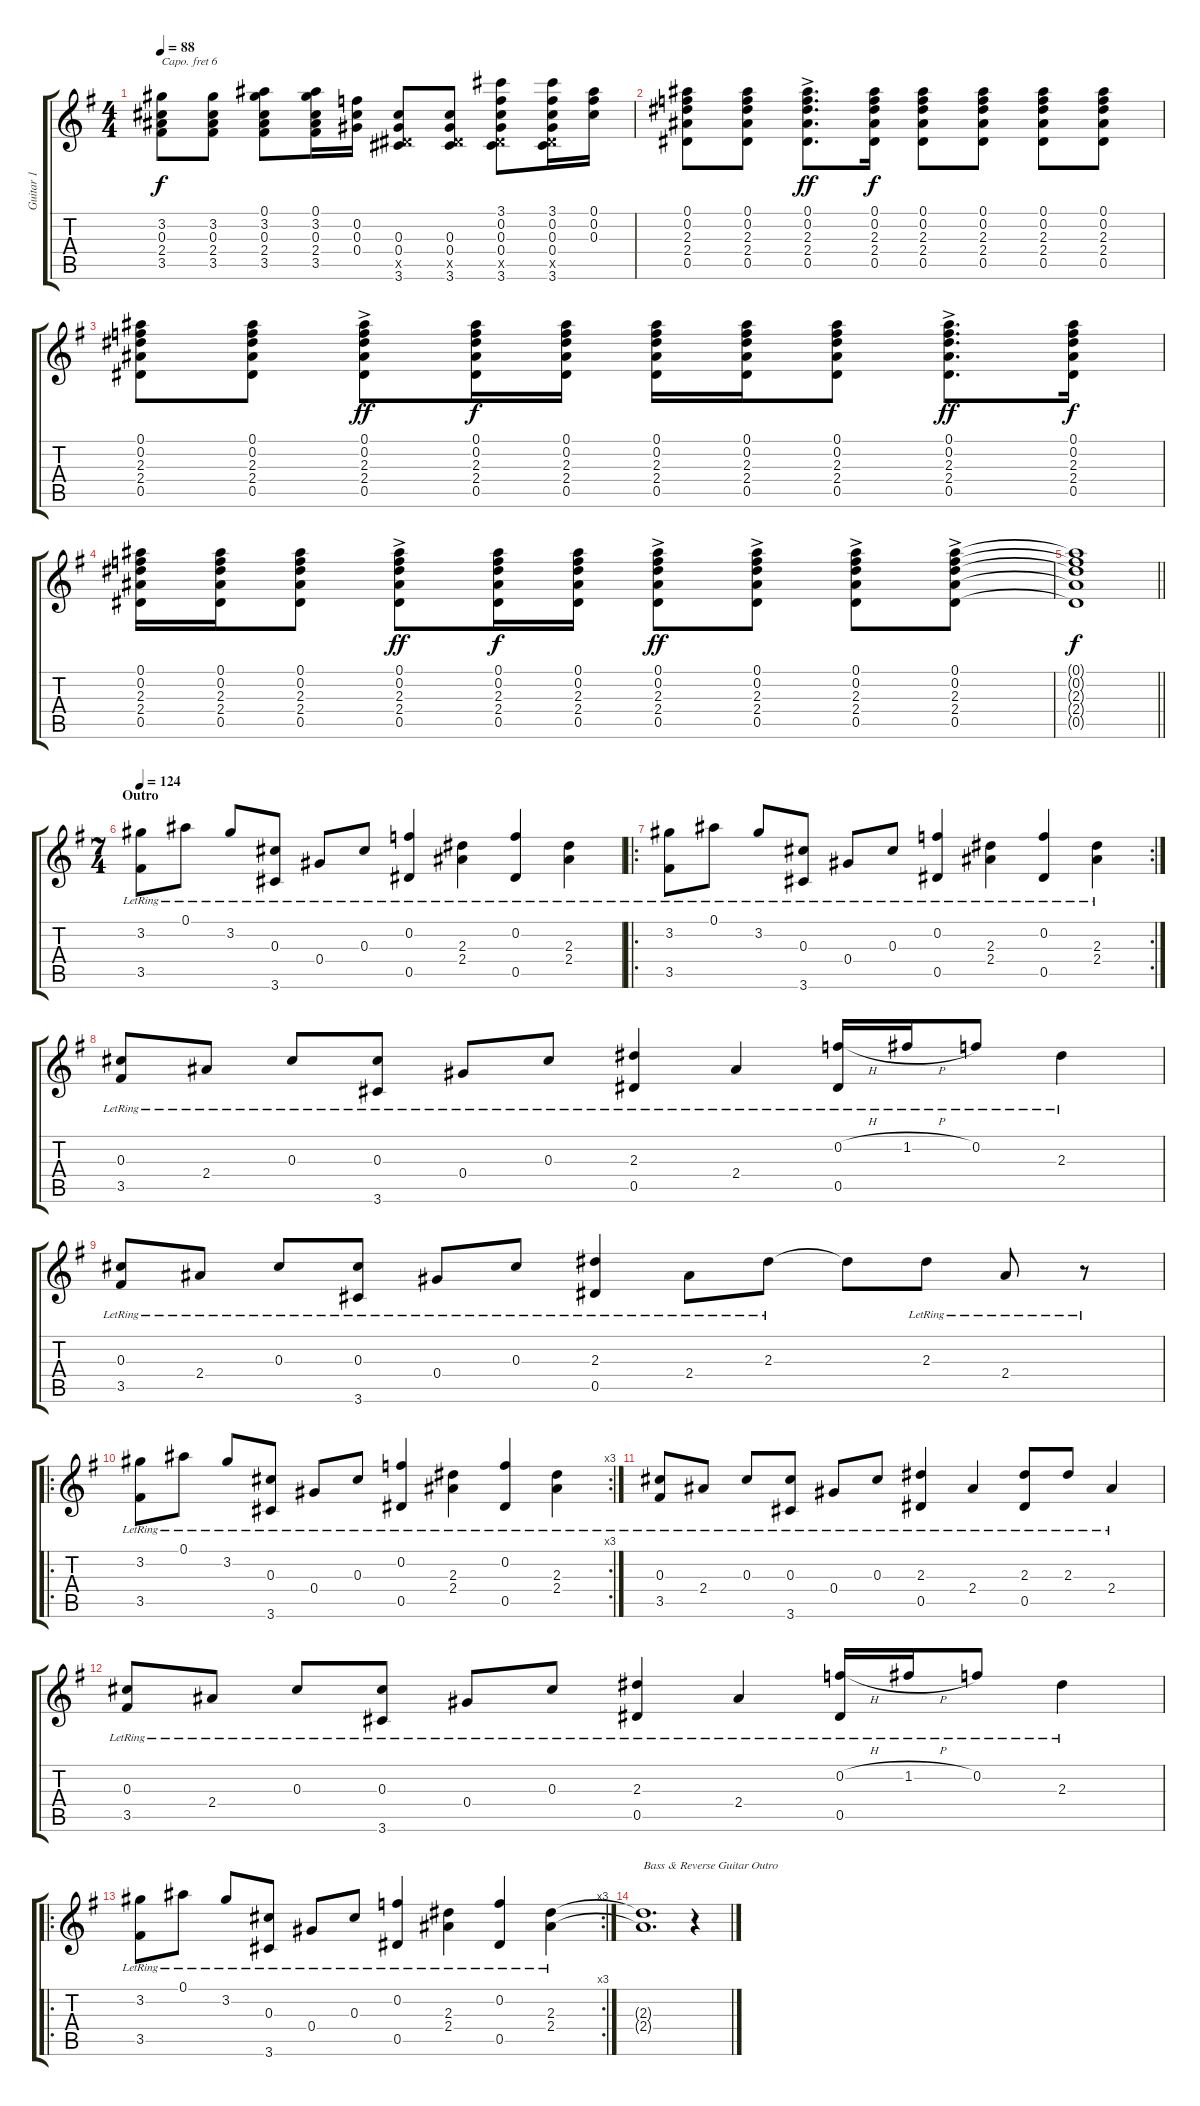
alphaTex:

\track ("Guitar 1" "Guitar 1") {instrument acousticguitarsteel}
\staff {score tabs}
\capo 6
\tuning (E4 B3 G3 D3 A2 E2) {hide}
\ts (4 4)
\tempo 88
\clef g2
\ks g
(3.2 0.3 2.4 3.5).8{dy f} (3.2 0.3 2.4 3.5).8 (0.1 3.2 0.3 2.4 3.5).8 (0.1 3.2 0.3 2.4 3.5).16 (0.2 0.3 0.4).16 (0.3 0.4 0.5{x} 3.6).8 (0.3 0.4 0.5{x} 3.6).8 (3.1 0.2 0.3 0.4 0.5{x} 3.6).8 (3.1 0.2 0.3 0.4 0.5{x} 3.6).16 (0.1 0.2 0.3).16 |
(0.1 0.2 2.3 2.4 0.5).8{volume 13} (0.1 0.2 2.3 2.4 0.5).8 (0.1 0.2{ac} 2.3{ac} 2.4{ac} 0.5{ac}).8{d dy ff} (0.1 0.2 2.3 2.4 0.5).16{dy f} (0.1 0.2 2.3 2.4 0.5).8 (0.1 0.2 2.3 2.4 0.5).8 (0.1 0.2 2.3 2.4 0.5).8 (0.1 0.2 2.3 2.4 0.5).8 |
(0.1 0.2 2.3 2.4 0.5).8 (0.1 0.2 2.3 2.4 0.5).8 (0.1 0.2{ac} 2.3{ac} 2.4{ac} 0.5{ac}).8{dy ff} (0.1 0.2 2.3 2.4 0.5).16{dy f} (0.1 0.2 2.3 2.4 0.5).16 (0.1 0.2 2.3 2.4 0.5).16 (0.1 0.2 2.3 2.4 0.5).16 (0.1 0.2 2.3 2.4 0.5).8 (0.1{ac} 0.2{ac} 2.3{ac} 2.4{ac} 0.5{ac}).8{d dy ff} (0.1 0.2 2.3 2.4 0.5).16{dy f} |
(0.1 0.2 2.3 2.4 0.5).16 (0.1 0.2 2.3 2.4 0.5).16 (0.1 0.2 2.3 2.4 0.5).8 (0.1 0.2{ac} 2.3{ac} 2.4{ac} 0.5{ac}).8{dy ff} (0.1 0.2 2.3 2.4 0.5).16{dy f} (0.1 0.2 2.3 2.4 0.5).16 (0.1 0.2{ac} 2.3{ac} 2.4{ac} 0.5{ac}).8{dy ff} (0.1{ac} 0.2{ac} 2.3{ac} 2.4{ac} 0.5{ac}).8 (0.1{ac} 0.2{ac} 2.3{ac} 2.4{ac} 0.5{ac}).8 (0.1{ac} 0.2{ac} 2.3{ac} 2.4{ac} 0.5{ac}).8 |
\barLineRight lightlight
(0.1{t} 0.2{t} 2.3{t} 2.4{t} 0.5{t}).1{dy f} |
\ts (7 4)
\section ("" "Outro")
\tempo 124
(3.2{lr} 3.5{lr}).8 0.1{lr}.8 3.2{lr}.8 (0.3{lr} 3.6{lr}).8 0.4{lr}.8 0.3{lr}.8 (0.2{lr} 0.5{lr}).4 (2.3{lr} 2.4{lr}).4 (0.2{lr} 0.5{lr}).4 (2.3{lr} 2.4{lr}).4 |
\ro
\rc 2
(3.2{lr} 3.5{lr}).8 0.1{lr}.8 3.2{lr}.8 (0.3{lr} 3.6{lr}).8 0.4{lr}.8 0.3{lr}.8 (0.2{lr} 0.5{lr}).4 (2.3{lr} 2.4{lr}).4 (0.2{lr} 0.5{lr}).4 (2.3{lr} 2.4{lr}).4 |
(0.3{lr} 3.5{lr}).8 2.4{lr}.8 0.3{lr}.8 (0.3{lr} 3.6{lr}).8 0.4{lr}.8 0.3{lr}.8 (2.3{lr} 0.5{lr}).4 2.4{lr}.4 (0.2{h} 0.5{lr}).16 1.2{h lr}.16 0.2{lr}.8 2.3{lr}.4 |
(0.3{lr} 3.5{lr}).8 2.4{lr}.8 0.3{lr}.8 (0.3{lr} 3.6{lr}).8 0.4{lr}.8 0.3{lr}.8 (2.3{lr} 0.5{lr}).4 2.4{lr}.8 2.3{lr}.8 2.3{t}.8 2.3{lr}.8 2.4{lr}.8 r.8 |
\ro
\rc 3
(3.2{lr} 3.5{lr}).8 0.1{lr}.8 3.2{lr}.8 (0.3{lr} 3.6{lr}).8 0.4{lr}.8 0.3{lr}.8 (0.2{lr} 0.5{lr}).4 (2.3{lr} 2.4{lr}).4 (0.2{lr} 0.5{lr}).4 (2.3{lr} 2.4{lr}).4 |
(0.3{lr} 3.5{lr}).8 2.4{lr}.8 0.3{lr}.8 (0.3{lr} 3.6{lr}).8 0.4{lr}.8 0.3{lr}.8 (2.3{lr} 0.5{lr}).4 2.4{lr}.4 (2.3{lr} 0.5{lr}).8 2.3{lr}.8 2.4{lr}.4 |
(0.3{lr} 3.5{lr}).8 2.4{lr}.8 0.3{lr}.8 (0.3{lr} 3.6{lr}).8 0.4{lr}.8 0.3{lr}.8 (2.3{lr} 0.5{lr}).4 2.4{lr}.4 (0.2{h} 0.5{lr}).16 1.2{h lr}.16 0.2{lr}.8 2.3{lr}.4 |
\ro
\rc 3
(3.2{lr} 3.5{lr}).8 0.1{lr}.8 3.2{lr}.8 (0.3{lr} 3.6{lr}).8 0.4{lr}.8 0.3{lr}.8 (0.2{lr} 0.5{lr}).4 (2.3{lr} 2.4{lr}).4 (0.2{lr} 0.5{lr}).4 (2.3{lr} 2.4{lr}).4 |
(2.3{t} 2.4{t}).1{d txt "Bass & Reverse Guitar Outro"} r.4
